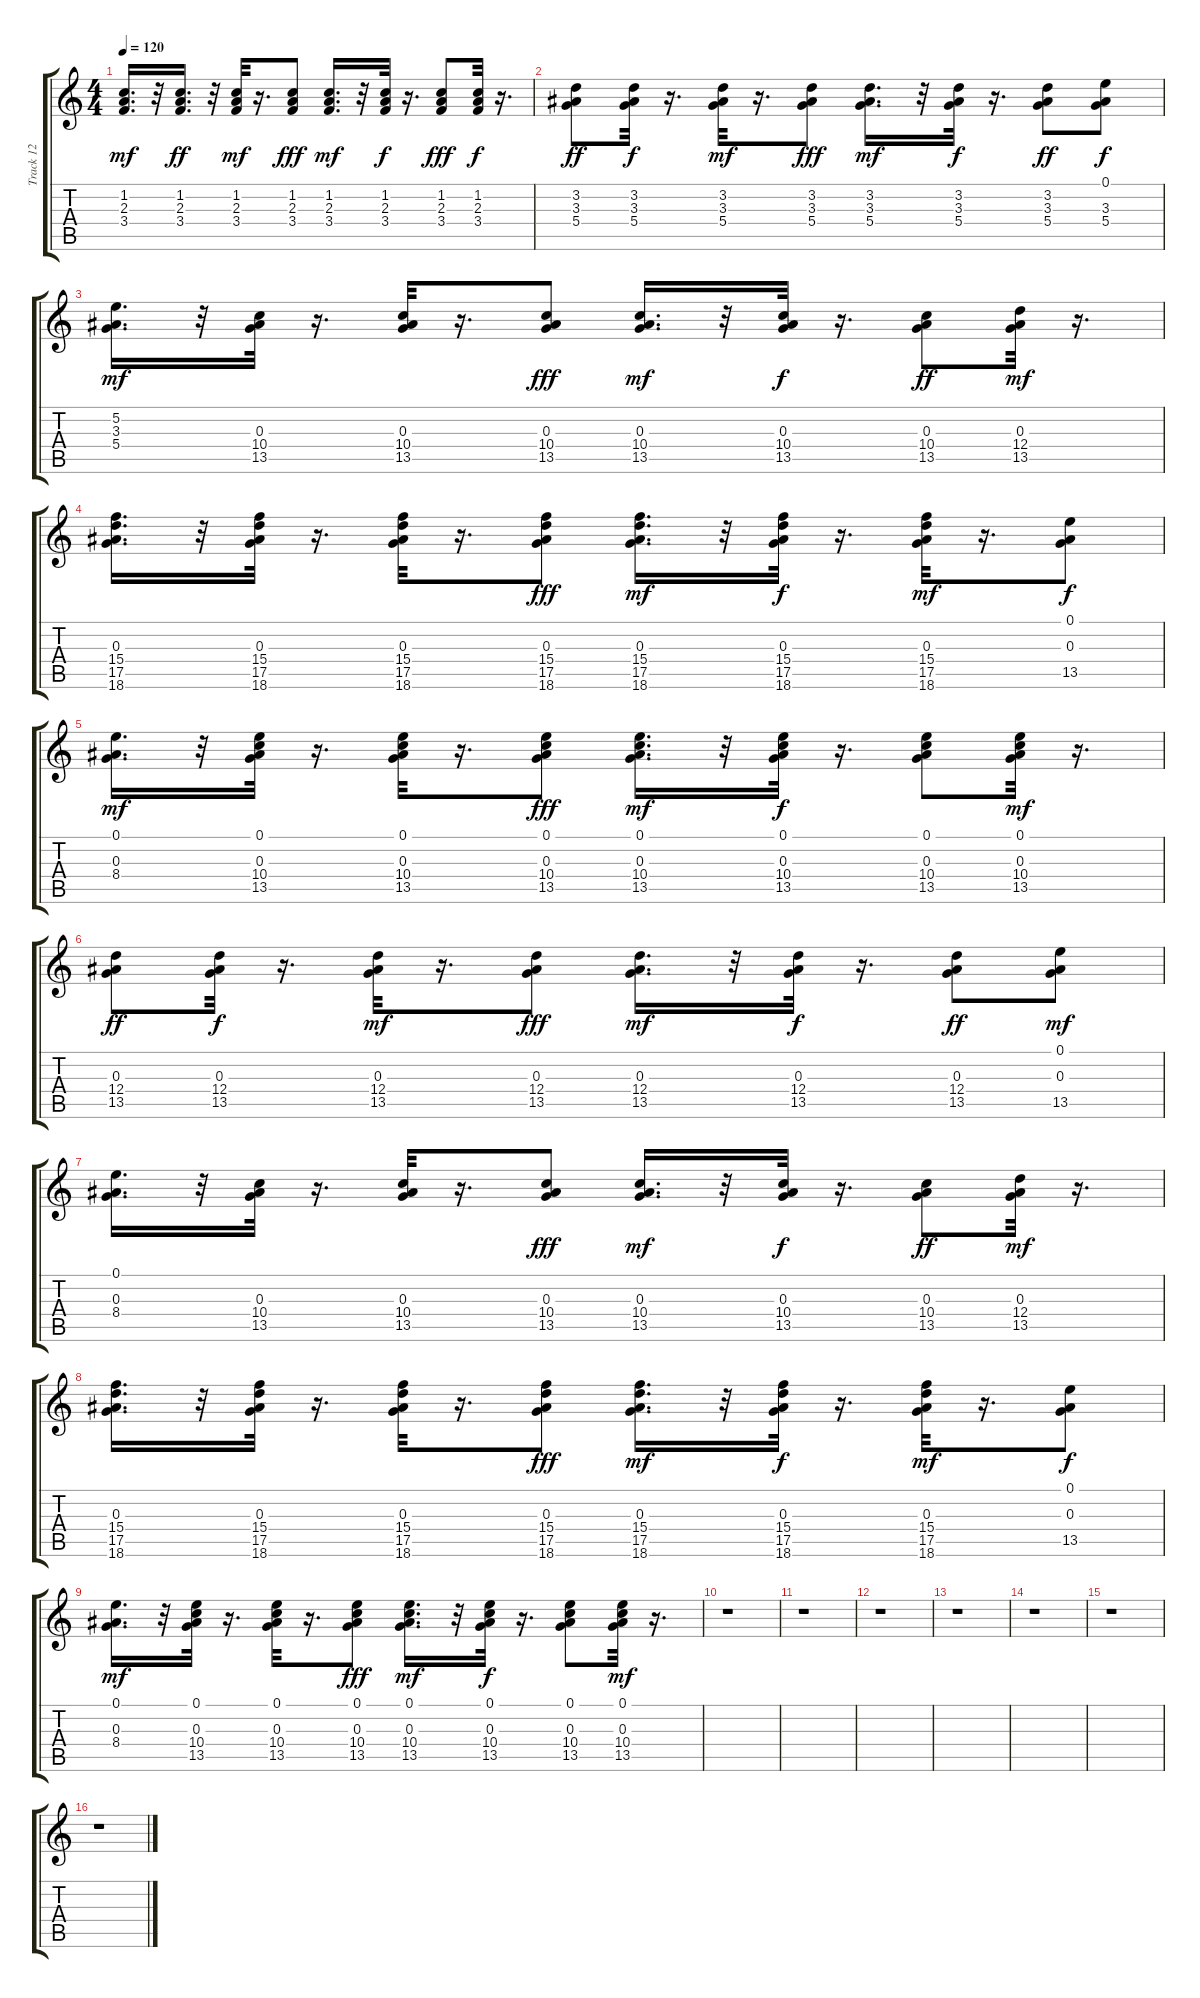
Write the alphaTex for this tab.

\track ("Track 12" "Track 12") {instrument acousticguitarsteel}
\staff {score tabs}
\tuning (E4 B3 G3 D3 A2 E2) {hide}
\ts (4 4)
\tempo 120
\clef g2
\ks c
(1.2 2.3 3.4).16{d dy mf} r.32 (1.2 2.3 3.4).16{d dy ff} r.32 (1.2 2.3 3.4).32{dy mf} r.16{d} (1.2 2.3 3.4).8{dy fff} (1.2 2.3 3.4).16{d dy mf} r.32 (1.2 2.3 3.4).32{dy f} r.16{d} (1.2 2.3 3.4).8{dy fff} (1.2 2.3 3.4).32{dy f} r.16{d} |
(3.2 3.3 5.4).8{dy ff} (3.2 3.3 5.4).32{dy f} r.16{d} (3.2 3.3 5.4).32{dy mf} r.16{d} (3.2 3.3 5.4).8{dy fff} (3.2 3.3 5.4).16{d dy mf} r.32 (3.2 3.3 5.4).32{dy f} r.16{d} (3.2 3.3 5.4).8{dy ff} (0.1 3.3 5.4).8{dy f} |
(5.2 3.3 5.4).16{d dy mf} r.32 (0.3 10.4 13.5).32 r.16{d} (0.3 10.4 13.5).32 r.16{d} (0.3 10.4 13.5).8{dy fff} (0.3 10.4 13.5).16{d dy mf} r.32 (0.3 10.4 13.5).32{dy f} r.16{d} (0.3 10.4 13.5).8{dy ff} (0.3 12.4 13.5).32{dy mf} r.16{d} |
(0.3 15.4 17.5 18.6).16{d} r.32 (0.3 15.4 17.5 18.6).32 r.16{d} (0.3 15.4 17.5 18.6).32 r.16{d} (0.3 15.4 17.5 18.6).8{dy fff} (0.3 15.4 17.5 18.6).16{d dy mf} r.32 (0.3 15.4 17.5 18.6).32{dy f} r.16{d} (0.3 15.4 17.5 18.6).32{dy mf} r.16{d} (0.1 0.3 13.5).8{dy f} |
(0.1 0.3 8.4).16{d dy mf} r.32 (0.1 0.3 10.4 13.5).32 r.16{d} (0.1 0.3 10.4 13.5).32 r.16{d} (0.1 0.3 10.4 13.5).8{dy fff} (0.1 0.3 10.4 13.5).16{d dy mf} r.32 (0.1 0.3 10.4 13.5).32{dy f} r.16{d} (0.1 0.3 10.4 13.5).8 (0.1 0.3 10.4 13.5).32{dy mf} r.16{d} |
(0.3 12.4 13.5).8{dy ff} (0.3 12.4 13.5).32{dy f} r.16{d} (0.3 12.4 13.5).32{dy mf} r.16{d} (0.3 12.4 13.5).8{dy fff} (0.3 12.4 13.5).16{d dy mf} r.32 (0.3 12.4 13.5).32{dy f} r.16{d} (0.3 12.4 13.5).8{dy ff} (0.1 0.3 13.5).8{dy mf} |
(0.1 0.3 8.4).16{d} r.32 (0.3 10.4 13.5).32 r.16{d} (0.3 10.4 13.5).32 r.16{d} (0.3 10.4 13.5).8{dy fff} (0.3 10.4 13.5).16{d dy mf} r.32 (0.3 10.4 13.5).32{dy f} r.16{d} (0.3 10.4 13.5).8{dy ff} (0.3 12.4 13.5).32{dy mf} r.16{d} |
(0.3 15.4 17.5 18.6).16{d} r.32 (0.3 15.4 17.5 18.6).32 r.16{d} (0.3 15.4 17.5 18.6).32 r.16{d} (0.3 15.4 17.5 18.6).8{dy fff} (0.3 15.4 17.5 18.6).16{d dy mf} r.32 (0.3 15.4 17.5 18.6).32{dy f} r.16{d} (0.3 15.4 17.5 18.6).32{dy mf} r.16{d} (0.1 0.3 13.5).8{dy f} |
(0.1 0.3 8.4).16{d dy mf} r.32 (0.1 0.3 10.4 13.5).32 r.16{d} (0.1 0.3 10.4 13.5).32 r.16{d} (0.1 0.3 10.4 13.5).8{dy fff} (0.1 0.3 10.4 13.5).16{d dy mf} r.32 (0.1 0.3 10.4 13.5).32{dy f} r.16{d} (0.1 0.3 10.4 13.5).8 (0.1 0.3 10.4 13.5).32{dy mf} r.16{d} |
r.1 |
r.1 |
r.1 |
r.1 |
r.1 |
r.1 |
r.1
